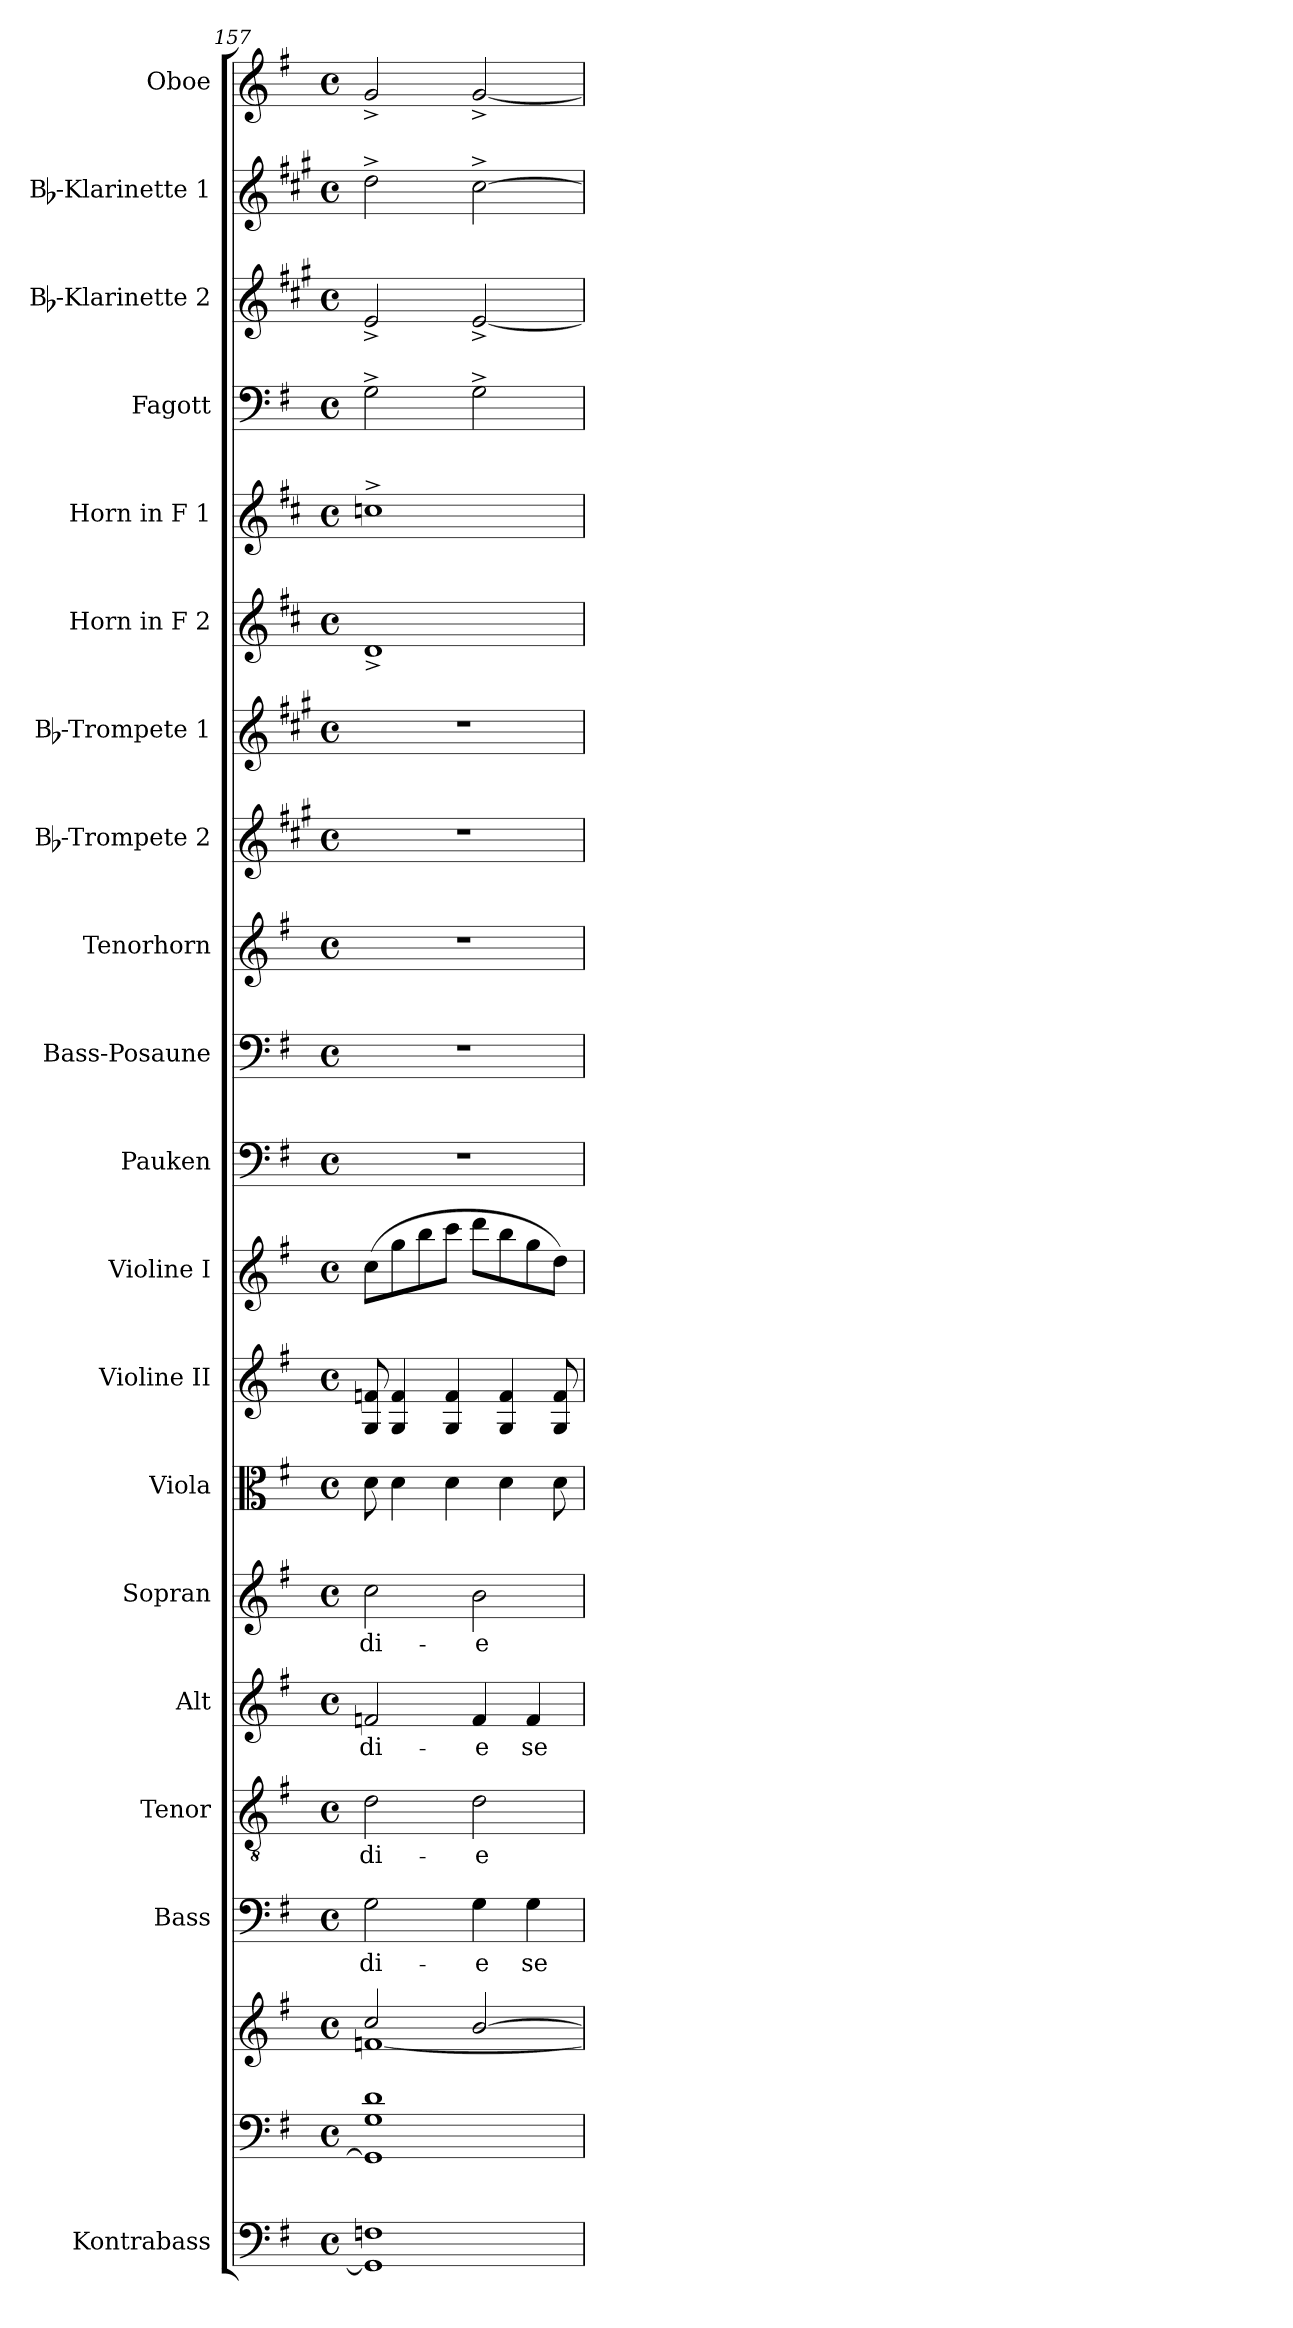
**kern	**kern	**kern	**kern	**text	**kern	**text	**kern	**text	**kern	**text	**kern	**kern	**kern	**kern	**kern	**kern	**kern	**kern	**kern	**kern	**kern	**kern	**kern	**kern
*part20	*part19	*part19	*part18	*part18	*part17	*part17	*part16	*part16	*part15	*part15	*part14	*part13	*part12	*part11	*part10	*part9	*part8	*part7	*part6	*part5	*part4	*part3	*part2	*part1
*staff21	*staff20	*staff19	*staff18	*staff18	*staff17	*staff17	*staff16	*staff16	*staff15	*staff15	*staff14	*staff13	*staff12	*staff11	*staff10	*staff9	*staff8	*staff7	*staff6	*staff5	*staff4	*staff3	*staff2	*staff1
*I"Kontrabass	*	*	*I"Bass	*	*I"Tenor	*	*I"Alt	*	*I"Sopran	*	*I"Viola	*I"Violine II	*I"Violine I	*I"Pauken	*I"Bass-Posaune	*I"Tenorhorn	*I"Bb-Trompete 2	*I"Bb-Trompete 1	*I"Horn in F 2	*I"Horn in F 1	*I"Fagott	*I"Bb-Klarinette 2	*I"Bb-Klarinette 1	*I"Oboe
*I'Kb.	*	*	*I'B.	*	*I'T.	*	*I'A.	*	*I'S.	*	*I'Vla.	*I'Vl. II	*I'Vl. I	*I'Pk.	*I'B. Pos.	*I'T. Hrn.	*I'Bb Trp. 2	*I'Bb Trp. 1	*	*	*I'Fg.	*I'Bb Kl. 2	*I'Bb Kl. 1	*I'Ob.
*clefF4	*clefF4	*clefG2	*clefF4	*	*clefGv2	*	*clefG2	*	*clefG2	*	*clefC3	*clefG2	*clefG2	*clefF4	*clefF4	*clefG2	*clefG2	*clefG2	*clefG2	*clefG2	*clefF4	*clefG2	*clefG2	*clefG2
*ITrd7c12	*	*	*	*	*	*	*	*	*	*	*	*	*	*	*	*ITrd8c14	*ITrd1c2	*ITrd1c2	*ITrd4c7	*ITrd4c7	*	*ITrd1c2	*ITrd1c2	*
*k[f#]	*k[f#]	*k[f#]	*k[f#]	*	*k[f#]	*	*k[f#]	*	*k[f#]	*	*k[f#]	*k[f#]	*k[f#]	*k[f#]	*k[f#]	*k[f#]	*k[f#]	*k[f#]	*k[f#]	*k[f#]	*k[f#]	*k[f#]	*k[f#]	*k[f#]
*G:	*G:	*G:	*G:	*	*G:	*	*G:	*	*G:	*	*G:	*G:	*G:	*G:	*G:	*G:	*G:	*G:	*G:	*G:	*G:	*G:	*G:	*G:
*M4/4	*M4/4	*M4/4	*M4/4	*	*M4/4	*	*M4/4	*	*M4/4	*	*M4/4	*M4/4	*M4/4	*M4/4	*M4/4	*M4/4	*M4/4	*M4/4	*M4/4	*M4/4	*M4/4	*M4/4	*M4/4	*M4/4
*met(c)	*met(c)	*met(c)	*met(c)	*	*met(c)	*	*met(c)	*	*met(c)	*	*met(c)	*met(c)	*met(c)	*met(c)	*met(c)	*met(c)	*met(c)	*met(c)	*met(c)	*met(c)	*met(c)	*met(c)	*met(c)	*met(c)
=157	=157	=157	=157	=157	=157	=157	=157	=157	=157	=157	=157	=157	=157	=157	=157	=157	=157	=157	=157	=157	=157	=157	=157	=157
*	*^	*^	*	*	*	*	*	*	*	*	*	*	*	*	*	*	*	*	*	*	*	*	*	*
!	!	!	!	!	!	!LO:LY:b	!	!LO:LY:b	!	!LO:LY:b	!	!LO:LY:b	!	!	!	!	!	!	!	!	!	!	!	!	!	!
1GGG] 1FFn	1G 1d	1GG]	2cc/	[<1fn	2G\	di-	2d\	di-	2fn/	di-	2cc\	di-	8d\	8G/ 8fn/	(>8cc\L	1r	1r	1r	1r	1r	1G^>	1fn^>	2G^>\	2d^</	2cc^>\	2g^</
.	.	.	.	.	.	.	.	.	.	.	.	.	4d\	4G/ 4f/	8gg\	.	.	.	.	.	.	.	.	.	.	.
.	.	.	.	.	.	.	.	.	.	.	.	.	.	.	8bb\	.	.	.	.	.	.	.	.	.	.	.
.	.	.	.	.	.	.	.	.	.	.	.	.	4d\	4G/ 4f/	8ccc\J	.	.	.	.	.	.	.	.	.	.	.
!	!	!	!	!	!	!LO:LY:b	!	!LO:LY:b	!	!LO:LY:b	!	!LO:LY:b	!	!	!	!	!	!	!	!	!	!	!	!	!	!
.	.	.	[>2b/	.	4G\	-e	2d\	-e	4f/	-e	2b\	-e	.	.	8ddd\L	.	.	.	.	.	.	.	2G^>\	[2d^</	[2b^>\	[2g^</
.	.	.	.	.	.	.	.	.	.	.	.	.	4d\	4G/ 4f/	8bb\	.	.	.	.	.	.	.	.	.	.	.
!	!	!	!	!	!	!LO:LY:b	!	!	!	!LO:LY:b	!	!	!	!	!	!	!	!	!	!	!	!	!	!	!	!
.	.	.	.	.	4G\	se-	.	.	4f/	se-	.	.	.	.	8gg\	.	.	.	.	.	.	.	.	.	.	.
.	.	.	.	.	.	.	.	.	.	.	.	.	8d\	8G/ 8f/	8dd\J)	.	.	.	.	.	.	.	.	.	.	.
*	*v	*v	*	*	*	*	*	*	*	*	*	*	*	*	*	*	*	*	*	*	*	*	*	*	*	*
*	*	*v	*v	*	*	*	*	*	*	*	*	*	*	*	*	*	*	*	*	*	*	*	*	*	*
=	=	=	=	=	=	=	=	=	=	=	=	=	=	=	=	=	=	=	=	=	=	=	=	=
*-	*-	*-	*-	*-	*-	*-	*-	*-	*-	*-	*-	*-	*-	*-	*-	*-	*-	*-	*-	*-	*-	*-	*-	*-
